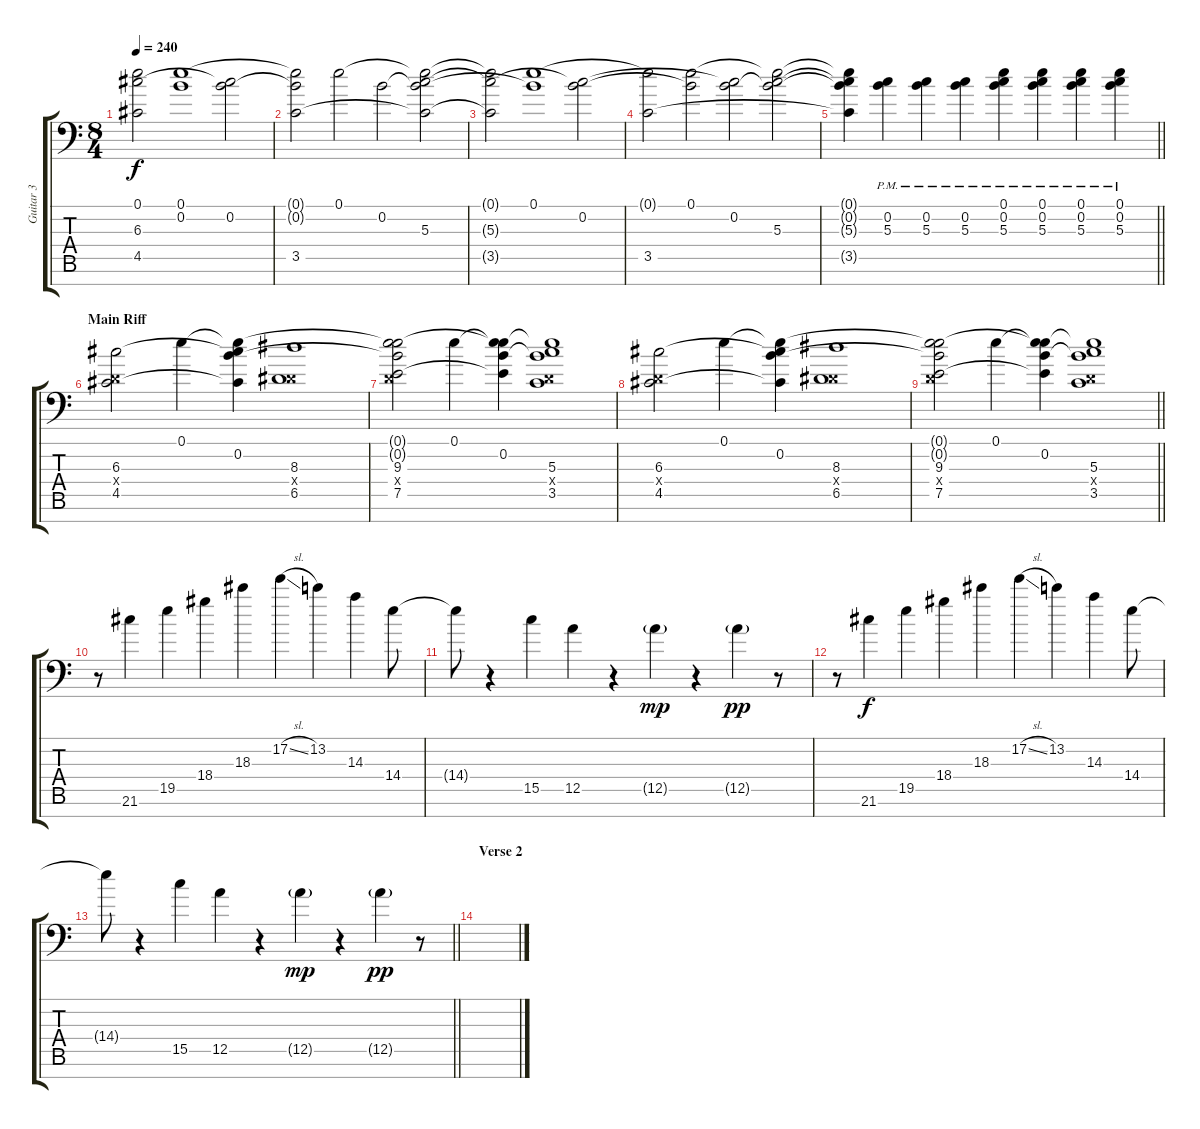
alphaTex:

\track ("Guitar 3" "Guitar 3") {instrument electricguitarjazz}
\staff {score tabs}
\tuning (E4 B3 G3 D3 A2 E2 A1) {hide}
\ts (8 4)
\tempo 240
\clef f4
\ks c
(0.1{t} 6.3{t} 4.5{t}).2{dy f} (0.1 0.2{t}).1 (0.2 6.3{t}).2 |
(0.1{t} 0.2{t} 3.5).2 0.1.2 0.2.2 (0.1{t} 0.2{t} 5.3 3.5{t}).2 |
(0.1{t} 5.3{t} 3.5{t}).2 (0.1 0.2{t}).1 (0.2 5.3{t}).2 |
(0.1{t} 3.5).2 (0.1 0.2{t}).2 (0.2 5.3{t}).2 (0.1{t} 0.2{t} 5.3).2 |
\barLineRight lightlight
(0.1{t} 0.2{t} 5.3{t} 3.5{t}).4 (0.2{pm} 5.3{pm}).4 (0.2{pm} 5.3{pm}).4 (0.2{pm} 5.3{pm}).4 (0.1{pm} 0.2{pm} 5.3{pm}).4 (0.1{pm} 0.2{pm} 5.3{pm}).4 (0.1{pm} 0.2{pm} 5.3{pm}).4 (0.1{pm} 0.2{pm} 5.3{pm}).4 |
\section ("" "Main Riff")
(6.3 0.4{x} 4.5).2 0.1.4 (0.1{t} 0.2 6.3{t} 4.5{t}).4 (8.3 0.4{x} 6.5).1 |
(0.1{t} 0.2{t} 9.3 0.4{x} 7.5).2 0.1.4 (0.1{t} 0.2 9.3{t} 7.5{t}).4 (0.1{t} 0.2{t} 5.3 0.4{x} 3.5).1 |
(6.3 0.4{x} 4.5).2 0.1.4 (0.1{t} 0.2 6.3{t} 4.5{t}).4 (8.3 0.4{x} 6.5).1 |
\barLineRight lightlight
(0.1{t} 0.2{t} 9.3 0.4{x} 7.5).2 0.1.4 (0.1{t} 0.2 9.3{t} 7.5{t}).4 (0.1{t} 0.2{t} 5.3 0.4{x} 3.5).1 |
r.8{balance 13 instrument electricguitarjazz} 21.6.4 19.5.4 18.4.4 18.3.4 17.2{sl}.4 13.2.4 14.3.4 14.4.8 |
14.4{t}.8 r.4 15.5.4 12.5.4 r.4 12.5{g}.4{dy mp} r.4 12.5{g}.4{dy pp} r.8 |
r.8 21.6.4{dy f} 19.5.4 18.4.4 18.3.4 17.2{sl}.4 13.2.4 14.3.4 14.4.8 |
\barLineRight lightlight
14.4{t}.8 r.4 15.5.4 12.5.4 r.4 12.5{g}.4{dy mp} r.4 12.5{g}.4{dy pp} r.8 |
\section ("" "Verse 2")
